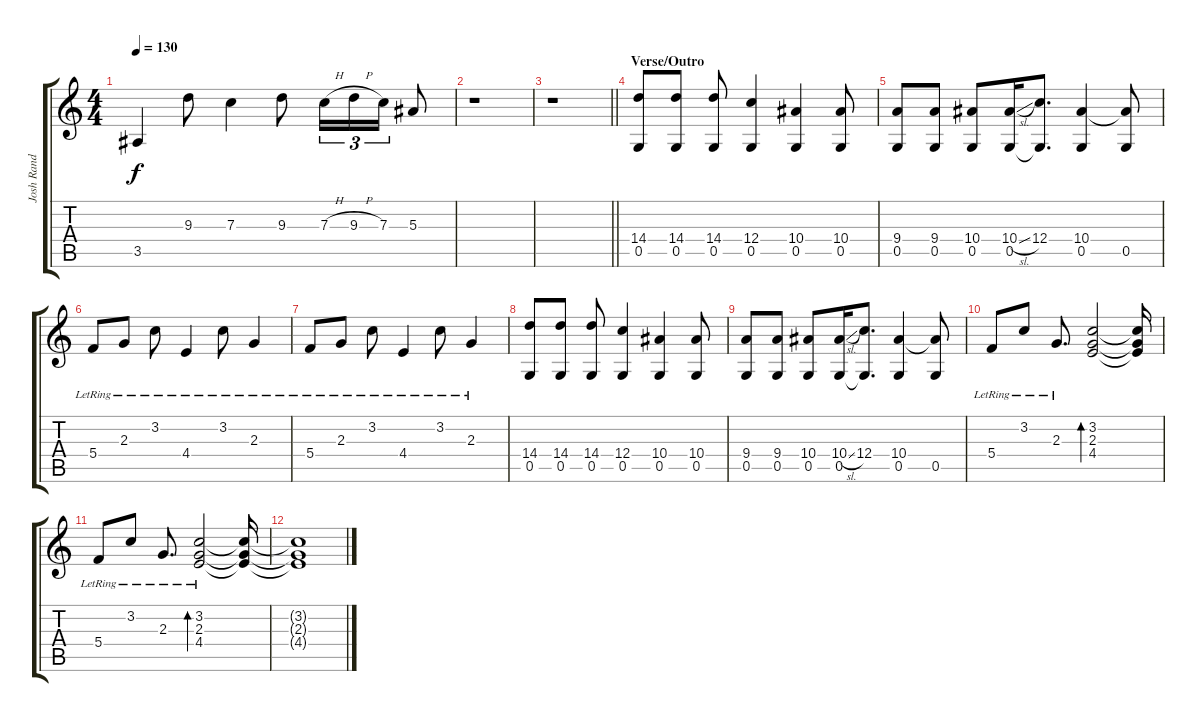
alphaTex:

\track ("Josh Rand (Clean) Lead" "Josh Rand ") {instrument electricguitarclean}
\staff {score tabs}
\tuning (D4 A3 F3 C3 G2 C2) {hide}
\ts (4 4)
\tempo 130
\clef g2
\ks c
3.5.4{dy f} 9.3.8 7.3.4 9.3.8 7.3{h}.16{tu (3 2)} 9.3{h}.16{tu (3 2)} 7.3.16{tu (3 2)} 5.3.8 |
r.1 |
\barLineRight lightlight
r.1 |
\section ("" "Verse/Outro")
(14.4 0.5).8{volume 13 balance 4} (14.4 0.5).8 (14.4 0.5).8 (12.4 0.5).4 (10.4 0.5).4 (10.4 0.5).8 |
(9.4 0.5).8 (9.4 0.5).8 (10.4 0.5).8 (10.4{sl} 0.5).16 (12.4 0.5{t}).8{d} (10.4 0.5).4 (10.4{t} 0.5).8 |
5.4{lr}.8 2.3{lr}.8 3.2{lr}.8 4.4{lr}.4 3.2{lr}.8 2.3{lr}.4 |
5.4{lr}.8 2.3{lr}.8 3.2{lr}.8 4.4{lr}.4 3.2{lr}.8 2.3{lr}.4 |
(14.4 0.5).8 (14.4 0.5).8 (14.4 0.5).8 (12.4 0.5).4 (10.4 0.5).4 (10.4 0.5).8 |
(9.4 0.5).8 (9.4 0.5).8 (10.4 0.5).8 (10.4{sl} 0.5).16 (12.4 0.5{t}).8{d} (10.4 0.5).4 (10.4{t} 0.5).8 |
5.4{lr}.8 3.2{lr}.8 2.3{lr}.8{d} (3.2 2.3 4.4).2{bd 240} (3.2{t} 2.3{t} 4.4{t}).16 |
5.4{lr}.8 3.2{lr}.8 2.3{lr}.8{d} (3.2{lr} 2.3{lr} 4.4{lr}).2{bd 240} (3.2{t} 2.3{t} 4.4{t}).16 |
(3.2{t} 2.3{t} 4.4{t}).1
